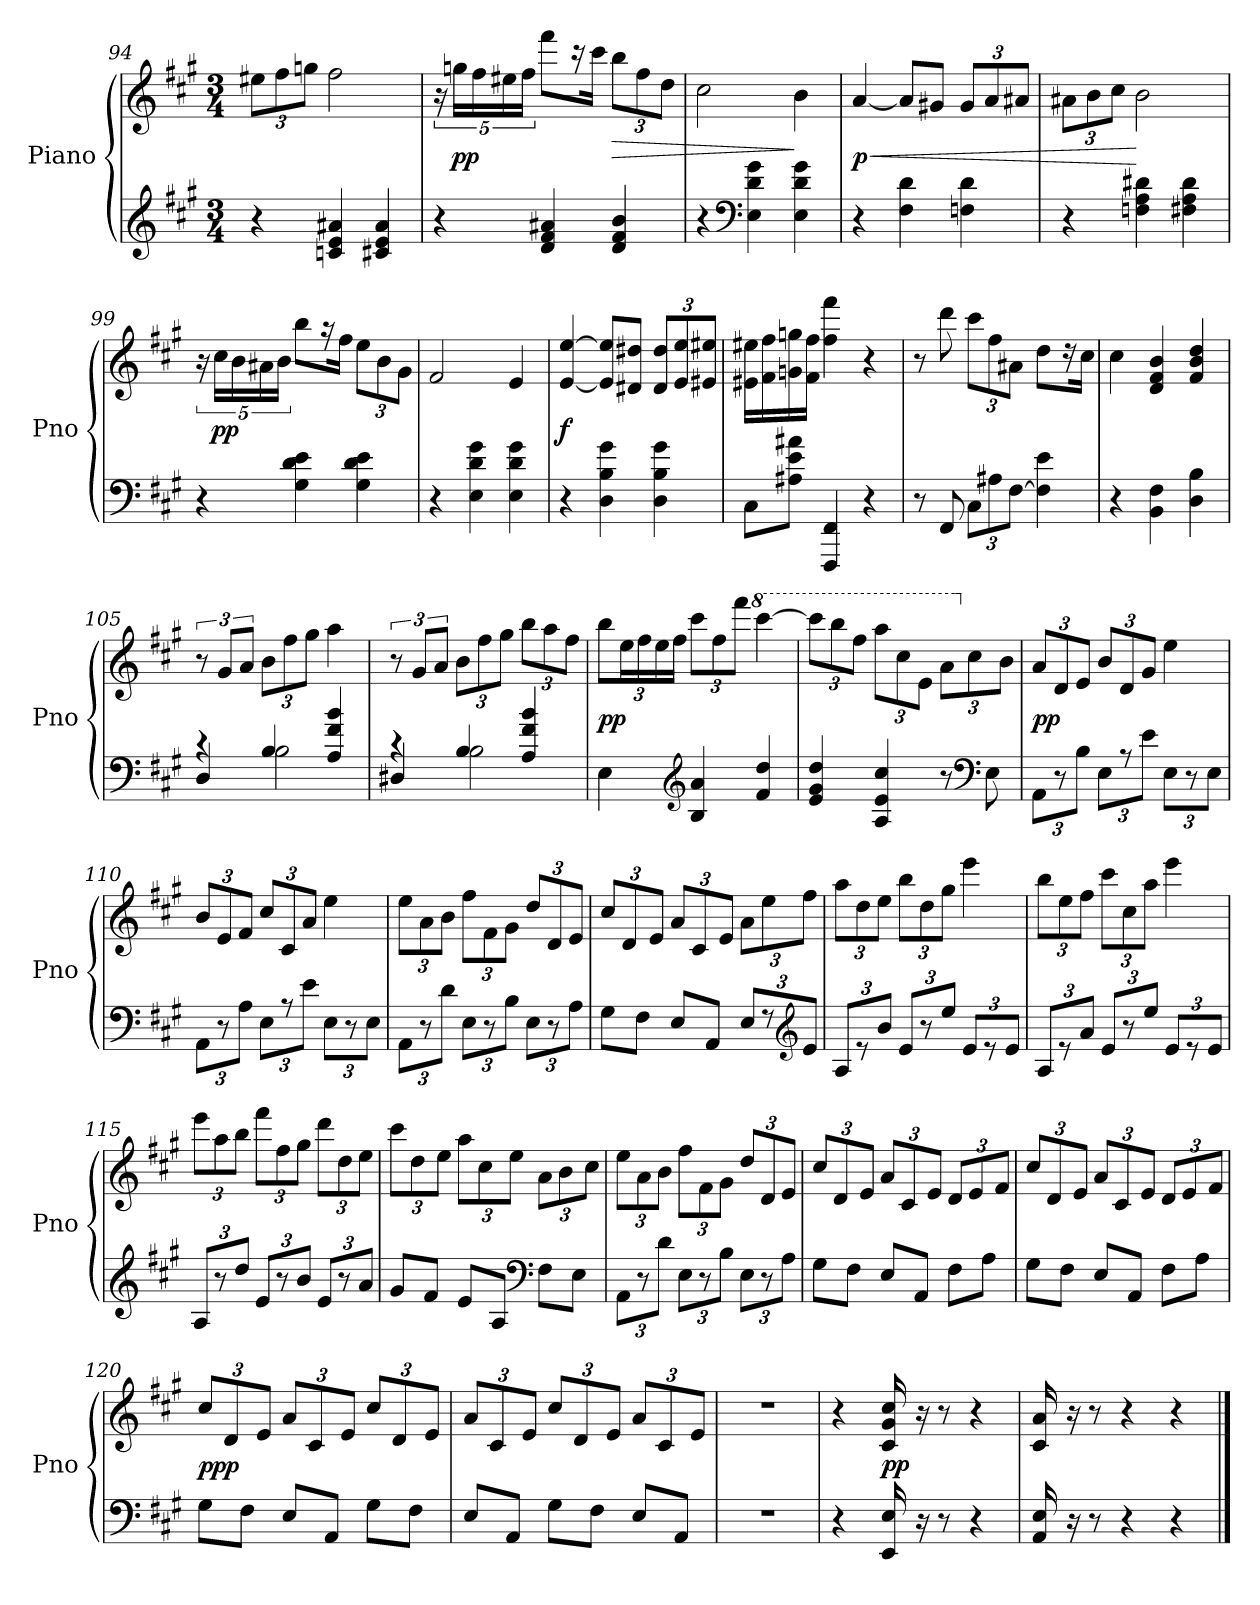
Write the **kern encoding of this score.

**kern	**kern	**dynam
*part1	*part1	*part1
*staff2	*staff1	*staff1/2
*I"Piano	*	*
*I'Pno	*	*
*clefG2	*clefG2	*
*k[f#c#g#]	*k[f#c#g#]	*
*A:	*A:	*
*M3/4	*M3/4	*
=94	=94	=94
4r	12ee#XL	.
.	12ff#	.
.	12ggnJ	.
4cn 4e 4a#X	2ff#	.
4c#X 4e 4a#	.	.
=95	=95	=95
4r	20r	.
.	20ggnLL	pp
.	20ff#	.
.	20ee#X	.
.	20ff#JJ	.
4d 4f# 4a#X	8fff#L	.
.	16r	.
.	16ccc#Jk	.
4d 4f# 4b	12bbL	>
.	12ff#	.
.	12ddJ	.
=96	=96	=96
4r	2cc#	.
*clefF4	*	*
4E 4d 4g#	.	.
4E 4d 4g#	4b	]
=97	=97	=97
4r	[4a	< p
4F# 4d	8aL]	.
.	8g#XJ	.
4Fn 4d	12g#L	.
.	12a	.
.	12a#XJ	.
=98	=98	=98
4r	12a#XL	.
.	12b	.
.	12cc#J	.
4Fn 4A 4d#X	2b	[
4F#X 4A 4d#	.	.
=99	=99	=99
4r	20r	.
.	20cc#LL	pp
.	20b	.
.	20a#X	.
.	20bJJ	.
4G# 4d 4e	8bbL	.
.	16r	.
.	16ff#Jk	.
4G# 4d 4e	12eeL	.
.	12b	.
.	12g#J	.
=100	=100	=100
4r	2f#	.
4E 4d 4g#	.	.
4E 4d 4g#	4e	.
=101	=101	=101
4r	[4e [4ee	f
4D 4B 4g#	8e] 8ee]L	.
.	8d#X 8dd#XJ	.
4D 4B 4g#	12d# 12dd#L	.
.	12e 12ee	.
.	12e#X 12ee#XJ	.
=102	=102	=102
8C#L	16e#X 16ee#XLL	.
.	16f# 16ff#	.
8A#X 8e 8a#XJ	16gn 16ggn	.
.	16f# 16ff#JJ	.
4FFF# 4FF#	4ff# 4fff#	.
4r	4r	.
=103	=103	=103
8r	8r	.
8FF#	8ddd	.
12C#L	12ccc#L	.
12A#X	12ff#	.
[12F#J	12a#XJ	.
4F#] 4e	8ddL	.
.	16r	.
.	16cc#Jk	.
=104	=104	=104
4r	4cc#	.
4BB 4F#	4d 4f# 4b	.
4D 4B	4f# 4b 4dd	.
=105	=105	=105
*^	*	*
4D	4rc	12r	.
.	.	12g#L	.
.	.	12aJ	.
4B	2B	12bL	.
.	.	12ff#	.
.	.	12gg#J	.
4A 4f# 4b	.	4aa	.
=106	=106	=106	=106
4D#X	4rc	12r	.
.	.	12g#L	.
.	.	12aJ	.
4B	2B	12bL	.
.	.	12ff#	.
.	.	12gg#J	.
4A 4f# 4b	.	12bbL	.
.	.	12aa	.
.	.	12ff#J	.
*v	*v	*	*
=107	=107	=107
4E	12bbL	pp
.	24eeL	.
.	24ff#	.
.	24ee	.
.	24ff#JJ	.
*clefG2	*	*
4B 4a	12ccc#L	.
.	12ff#	.
.	12fff#J	.
*	*8va	*
4f# 4dd	[4cccc#	.
=108	=108	=108
4e 4g# 4dd	12cccc#L]	.
.	12bbb	.
.	12fff#J	.
4A 4e 4cc#	12aaaL	.
.	12ccc#	.
.	12eeJ	.
8r	12aaL	.
*	*X8va	*
.	12cc#	.
*clefF4	*	*
8E	.	.
.	12bJ	.
=109	=109	=109
12AAL	12aL	pp
12r	12d	.
12BJ	12eJ	.
12EL	12bL	.
12r	12d	.
12eJ	12g#J	.
12EL	4ee	.
12r	.	.
12EJ	.	.
=110	=110	=110
12AAL	12bL	.
12r	12e	.
12AJ	12f#J	.
12EL	12cc#L	.
12r	12c#	.
12eJ	12aJ	.
12EL	4ee	.
12r	.	.
12EJ	.	.
=111	=111	=111
12AAL	12eeL	.
12r	12a	.
12dJ	12bJ	.
12EL	12ff#L	.
12r	12f#	.
12BJ	12g#J	.
12EL	12ddL	.
12r	12d	.
12AJ	12eJ	.
=112	=112	=112
8G#L	12cc#L	.
.	12d	.
8F#J	.	.
.	12eJ	.
8EL	12aL	.
.	12c#	.
8AAJ	.	.
.	12eJ	.
12EL	12aL	.
12r	12ee	.
*clefG2	*	*
12eJ	12ff#J	.
=113	=113	=113
12AL	12aaL	.
12r	12dd	.
12bJ	12eeJ	.
12eL	12bbL	.
12r	12dd	.
12eeJ	12gg#J	.
12eL	4eee	.
12r	.	.
12eJ	.	.
=114	=114	=114
12AL	12bbL	.
12r	12ee	.
12aJ	12ff#J	.
12eL	12ccc#L	.
12r	12cc#	.
12eeJ	12aaJ	.
12eL	4eee	.
12r	.	.
12eJ	.	.
=115	=115	=115
12AL	12eeeL	.
12r	12aa	.
12ddJ	12bbJ	.
12eL	12fff#L	.
12r	12ff#	.
12bJ	12gg#J	.
12eL	12dddL	.
12r	12dd	.
12aJ	12eeJ	.
=116	=116	=116
8g#L	12ccc#L	.
.	12dd	.
8f#J	.	.
.	12eeJ	.
8eL	12aaL	.
.	12cc#	.
8AJ	.	.
.	12eeJ	.
*clefF4	*	*
8F#L	12aL	.
.	12b	.
8EJ	.	.
.	12cc#J	.
=117	=117	=117
12AAL	12eeL	.
12r	12a	.
12dJ	12bJ	.
12EL	12ff#L	.
12r	12f#	.
12BJ	12g#J	.
12EL	12ddL	.
12r	12d	.
12AJ	12eJ	.
=118	=118	=118
8G#L	12cc#L	.
.	12d	.
8F#J	.	.
.	12eJ	.
8EL	12aL	.
.	12c#	.
8AAJ	.	.
.	12eJ	.
8F#L	12dL	.
.	12e	.
8AJ	.	.
.	12f#J	.
=119	=119	=119
8G#L	12cc#L	.
.	12d	.
8F#J	.	.
.	12eJ	.
8EL	12aL	.
.	12c#	.
8AAJ	.	.
.	12eJ	.
8F#L	12dL	.
.	12e	.
8AJ	.	.
.	12f#J	.
=120	=120	=120
8G#L	12cc#L	ppp
.	12d	.
8F#J	.	.
.	12eJ	.
8EL	12aL	.
.	12c#	.
8AAJ	.	.
.	12eJ	.
8G#L	12cc#L	.
.	12d	.
8F#J	.	.
.	12eJ	.
=121	=121	=121
8EL	12aL	.
.	12c#	.
8AAJ	.	.
.	12eJ	.
8G#L	12cc#L	.
.	12d	.
8F#J	.	.
.	12eJ	.
8EL	12aL	.
.	12c#	.
8AAJ	.	.
.	12eJ	.
=122	=122	=122
2.r	2.r	.
=123	=123	=123
4r	4r	.
16EE 16E	16c# 16g# 16cc#	pp
16r	16r	.
8r	8r	.
4r	4r	.
=124	=124	=124
16AA 16E	16c# 16a	.
16r	16r	.
8r	8r	.
4r	4r	.
4r	4r	.
==	==	==
*-	*-	*-
